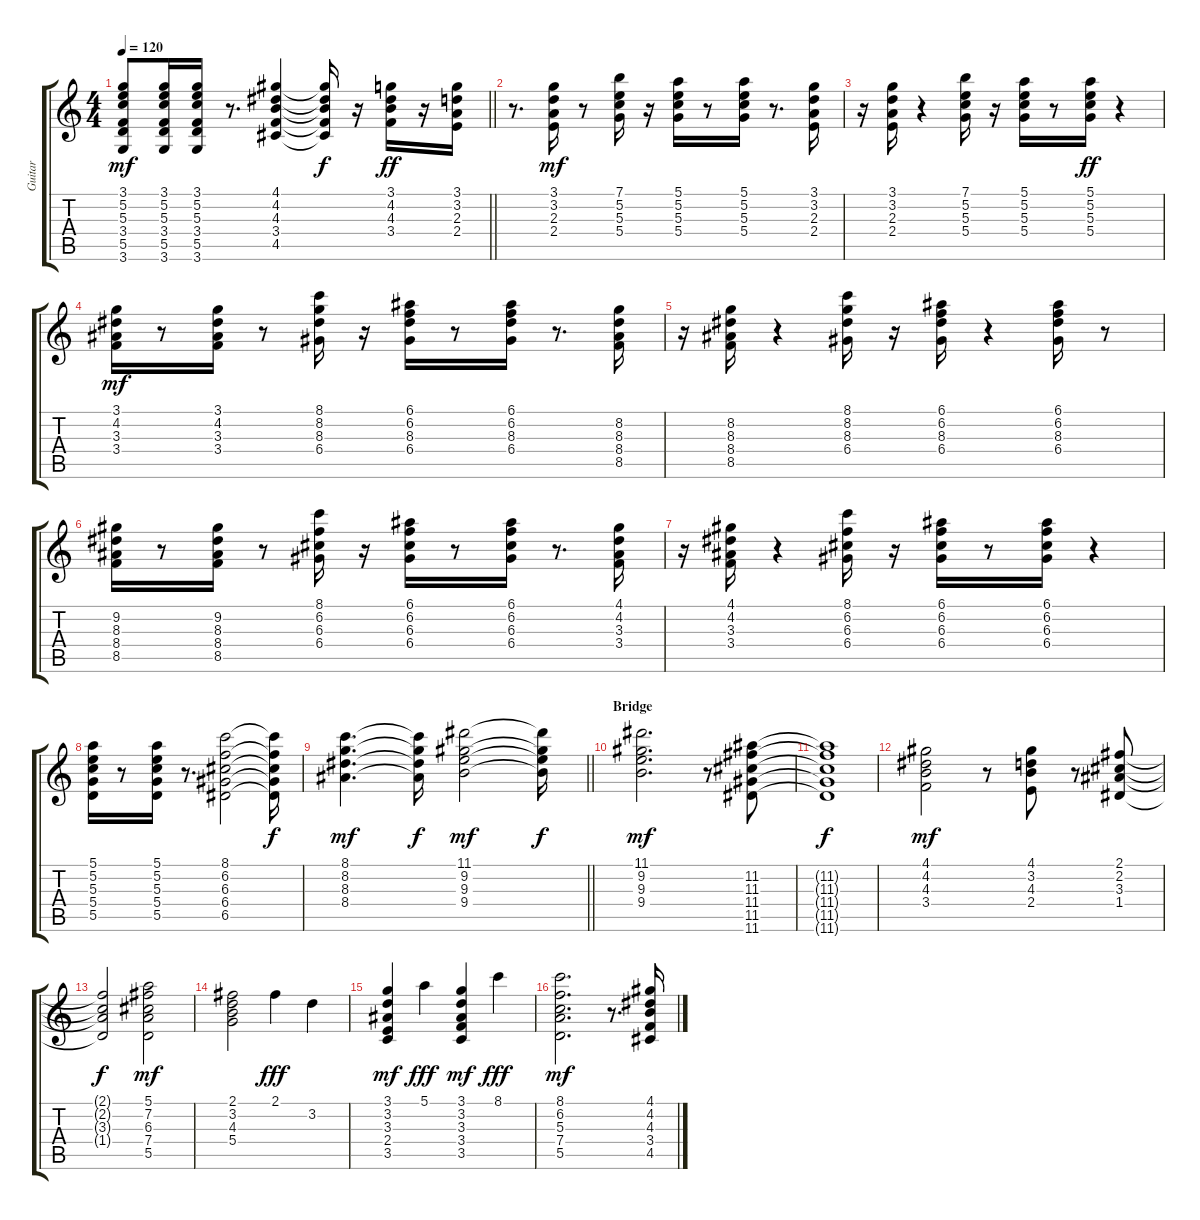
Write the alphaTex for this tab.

\track ("Guitar" "Guitar") {instrument electricguitarclean}
\staff {score tabs}
\tuning (E4 B3 G3 D3 A2 E2) {hide}
\ts (4 4)
\tempo 120
\clef g2
\barLineRight lightlight
\ks c
(3.1 5.2 5.3 3.4 5.5 3.6).8{dy mf} (3.1 5.2 5.3 3.4 5.5 3.6).16 (3.1 5.2 5.3 3.4 5.5 3.6).16 r.8{d} (4.1 4.2 4.3 3.4 4.5).4 (4.1{t} 4.2{t} 4.3{t} 3.4{t} 4.5{t}).16{dy f} r.16 (3.1 4.2 4.3 3.4).16{dy ff} r.16 (3.1 3.2 2.3 2.4).16 |
r.8{d} (3.1 3.2 2.3 2.4).16{dy mf} r.8 (7.1 5.2 5.3 5.4).16 r.16 (5.1 5.2 5.3 5.4).16 r.8 (5.1 5.2 5.3 5.4).16 r.8{d} (3.1 3.2 2.3 2.4).16 |
r.16 (3.1 3.2 2.3 2.4).16 r.4 (7.1 5.2 5.3 5.4).16 r.16 (5.1 5.2 5.3 5.4).16 r.8 (5.1 5.2 5.3 5.4).16{dy ff} r.4 |
(3.1 4.2 3.3 3.4).16{dy mf} r.8 (3.1 4.2 3.3 3.4).16 r.8 (8.1 8.2 8.3 6.4).16 r.16 (6.1 6.2 8.3 6.4).16 r.8 (6.1 6.2 8.3 6.4).16 r.8{d} (8.2 8.3 8.4 8.5).16 |
r.16 (8.2 8.3 8.4 8.5).16 r.4 (8.1 8.2 8.3 6.4).16 r.16 (6.1 6.2 8.3 6.4).16 r.4 (6.1 6.2 8.3 6.4).16 r.8 |
(9.2 8.3 8.4 8.5).16 r.8 (9.2 8.3 8.4 8.5).16 r.8 (8.1 6.2 6.3 6.4).16 r.16 (6.1 6.2 6.3 6.4).16 r.8 (6.1 6.2 6.3 6.4).16 r.8{d} (4.1 4.2 3.3 3.4).16 |
r.16 (4.1 4.2 3.3 3.4).16 r.4 (8.1 6.2 6.3 6.4).16 r.16 (6.1 6.2 6.3 6.4).16 r.8 (6.1 6.2 6.3 6.4).16 r.4 |
(5.1 5.2 5.3 5.4 5.5).16 r.8 (5.1 5.2 5.3 5.4 5.5).16 r.8{d} (8.1 6.2 6.3 6.4 6.5).2 (8.1{t} 6.2{t} 6.3{t} 6.4{t} 6.5{t}).16{dy f} |
\barLineRight lightlight
(8.1 8.2 8.3 8.4).4{d dy mf} (8.1{t} 8.2{t} 8.3{t} 8.4{t}).16{dy f} (11.1 9.2 9.3 9.4).2{dy mf} (11.1{t} 9.2{t} 9.3{t} 9.4{t}).16{dy f} |
\section ("" "Bridge")
(11.1 9.2 9.3 9.4).2{d dy mf} r.8 (11.2 11.3 11.4 11.5 11.6).8 |
(11.2{t} 11.3{t} 11.4{t} 11.5{t} 11.6{t}).1{dy f} |
(4.1 4.2 4.3 3.4).2{dy mf} r.8 (4.1 3.2 4.3 2.4).8 r.8 (2.1 2.2 3.3 1.4).8 |
(2.1{t} 2.2{t} 3.3{t} 1.4{t}).2{dy f} (5.1 7.2 6.3 7.4 5.5).2{dy mf} |
(2.1 3.2 4.3 5.4).2 2.1.4{dy fff} 3.2.4 |
(3.1 3.2 3.3 2.4 3.5).4{dy mf} 5.1.4{dy fff} (3.1 3.2 3.3 3.4 3.5).4{dy mf} 8.1.4{dy fff} |
(8.1 6.2 5.3 7.4 5.5).2{d dy mf} r.8{d} (4.1 4.2 4.3 3.4 4.5).16
